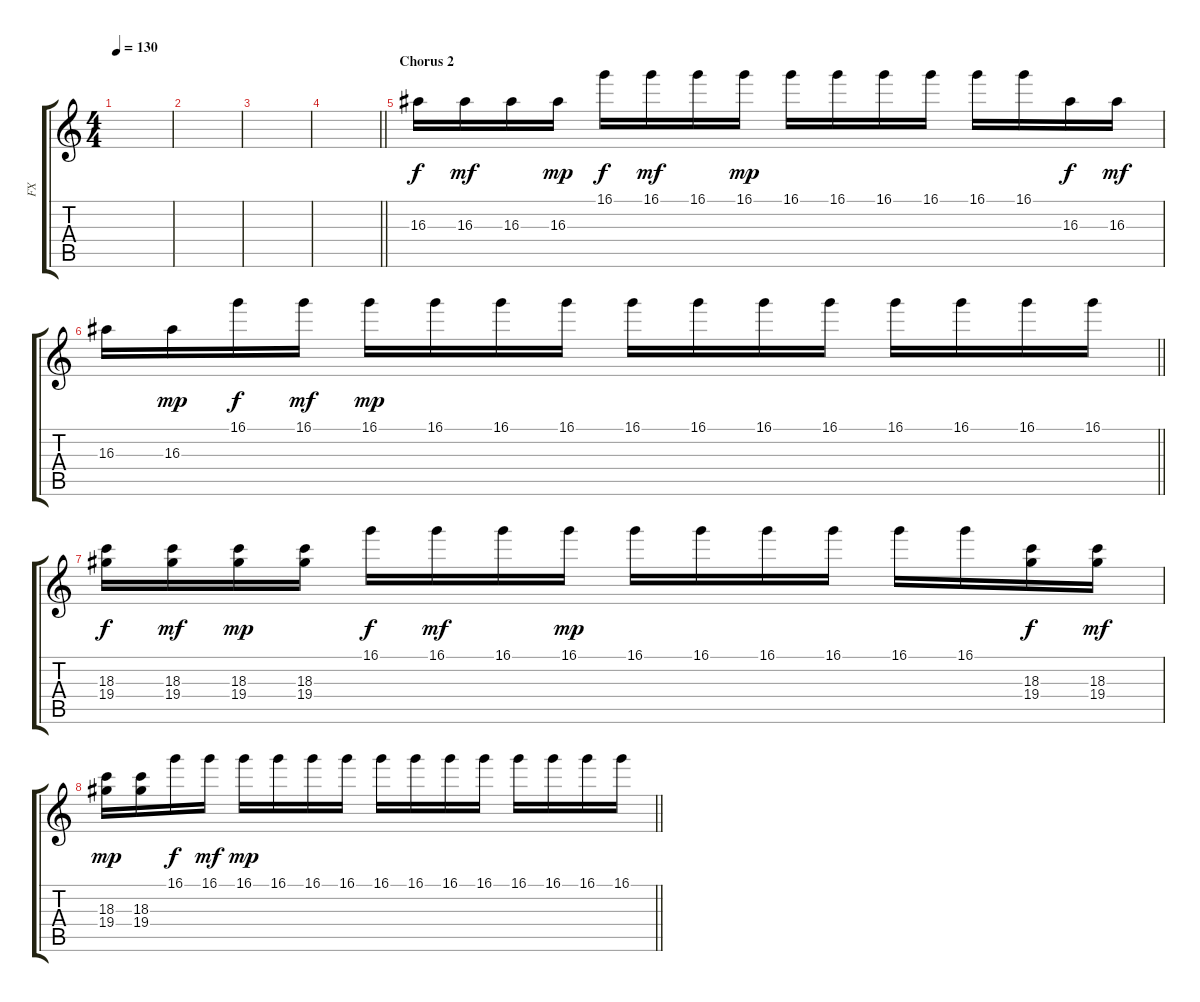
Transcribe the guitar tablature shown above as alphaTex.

\track ("FX" "FX") {instrument fx5brightness}
\staff {score tabs}
\tuning (Eb5 Bb4 Gb4 Db4 Ab3 Eb3) {hide}
\ts (4 4)
\tempo 130
\clef g2
\ks c
|
|
|
\barLineRight lightlight
|
\section ("" "Chorus 2")
16.3.16{dy f} 16.3.16{dy mf} 16.3.16 16.3.16{dy mp} 16.1.16{dy f} 16.1.16{dy mf} 16.1.16 16.1.16{dy mp} 16.1.16 16.1.16 16.1.16 16.1.16 16.1.16 16.1.16 16.3.16{dy f} 16.3.16{dy mf} |
\barLineRight lightlight
16.3.16 16.3.16{dy mp} 16.1.16{dy f} 16.1.16{dy mf} 16.1.16{dy mp} 16.1.16 16.1.16 16.1.16 16.1.16 16.1.16 16.1.16 16.1.16 16.1.16 16.1.16 16.1.16 16.1.16 |
(18.3 19.4).16{dy f} (18.3 19.4).16{dy mf} (18.3 19.4).16{dy mp} (18.3 19.4).16 16.1.16{dy f} 16.1.16{dy mf} 16.1.16 16.1.16{dy mp} 16.1.16 16.1.16 16.1.16 16.1.16 16.1.16 16.1.16 (18.3 19.4).16{dy f} (18.3 19.4).16{dy mf} |
\barLineRight lightlight
(18.3 19.4).16{dy mp} (18.3 19.4).16 16.1.16{dy f} 16.1.16{dy mf} 16.1.16{dy mp} 16.1.16 16.1.16 16.1.16 16.1.16 16.1.16 16.1.16 16.1.16 16.1.16 16.1.16 16.1.16 16.1.16
